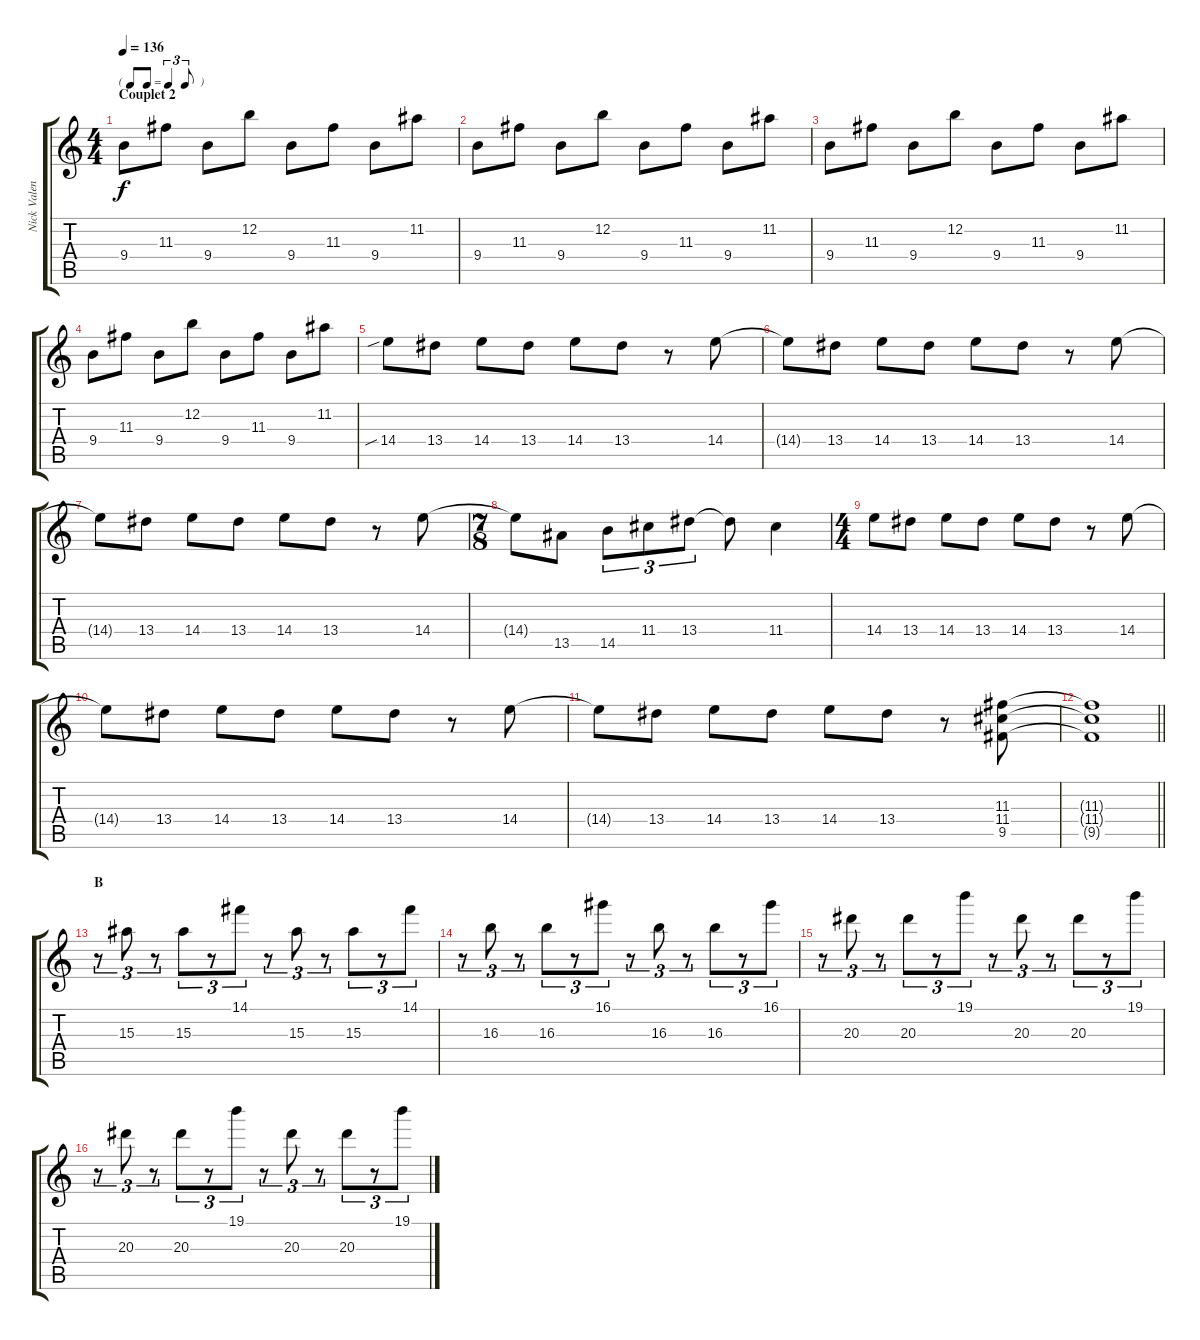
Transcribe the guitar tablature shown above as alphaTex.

\track ("Nick Valensi" "Nick Valen") {instrument overdrivenguitar}
\staff {score tabs}
\tuning (E4 B3 G3 D3 A2 E2) {hide}
\ts (4 4)
\tf triplet8th
\section ("" "Couplet 2")
\tempo 136
\clef g2
\ks c
9.4.8{dy f instrument overdrivenguitar} 11.3.8 9.4.8 12.2.8 9.4.8 11.3.8 9.4.8 11.2.8 |
9.4.8 11.3.8 9.4.8 12.2.8 9.4.8 11.3.8 9.4.8 11.2.8 |
9.4.8 11.3.8 9.4.8 12.2.8 9.4.8 11.3.8 9.4.8 11.2.8 |
9.4.8 11.3.8 9.4.8 12.2.8 9.4.8 11.3.8 9.4.8 11.2.8 |
14.4{sib}.8 13.4.8 14.4.8 13.4.8 14.4.8 13.4.8 r.8 14.4.8 |
14.4{t}.8 13.4.8 14.4.8 13.4.8 14.4.8 13.4.8 r.8 14.4.8 |
14.4{t}.8 13.4.8 14.4.8 13.4.8 14.4.8 13.4.8 r.8 14.4.8 |
\ts (7 8)
14.4{t}.8 13.5.8 14.5.8{tu (3 2)} 11.4.8{tu (3 2)} 13.4.8{tu (3 2)} 13.4{t}.8 11.4.4 |
\ts (4 4)
14.4.8 13.4.8 14.4.8 13.4.8 14.4.8 13.4.8 r.8 14.4.8 |
14.4{t}.8 13.4.8 14.4.8 13.4.8 14.4.8 13.4.8 r.8 14.4.8 |
14.4{t}.8 13.4.8 14.4.8 13.4.8 14.4.8 13.4.8 r.8 (11.3 11.4 9.5).8 |
\barLineRight lightlight
(11.3{t} 11.4{t} 9.5{t}).1 |
\section ("" "B")
r.8{tu (3 2)} 15.3.8{tu (3 2)} r.8{tu (3 2)} 15.3.8{tu (3 2)} r.8{tu (3 2)} 14.1.8{tu (3 2)} r.8{tu (3 2)} 15.3.8{tu (3 2)} r.8{tu (3 2)} 15.3.8{tu (3 2)} r.8{tu (3 2)} 14.1.8{tu (3 2)} |
r.8{tu (3 2)} 16.3.8{tu (3 2)} r.8{tu (3 2)} 16.3.8{tu (3 2)} r.8{tu (3 2)} 16.1.8{tu (3 2)} r.8{tu (3 2)} 16.3.8{tu (3 2)} r.8{tu (3 2)} 16.3.8{tu (3 2)} r.8{tu (3 2)} 16.1.8{tu (3 2)} |
r.8{tu (3 2)} 20.3.8{tu (3 2)} r.8{tu (3 2)} 20.3.8{tu (3 2)} r.8{tu (3 2)} 19.1.8{tu (3 2)} r.8{tu (3 2)} 20.3.8{tu (3 2)} r.8{tu (3 2)} 20.3.8{tu (3 2)} r.8{tu (3 2)} 19.1.8{tu (3 2)} |
r.8{tu (3 2)} 20.3.8{tu (3 2)} r.8{tu (3 2)} 20.3.8{tu (3 2)} r.8{tu (3 2)} 19.1.8{tu (3 2)} r.8{tu (3 2)} 20.3.8{tu (3 2)} r.8{tu (3 2)} 20.3.8{tu (3 2)} r.8{tu (3 2)} 19.1.8{tu (3 2)}
